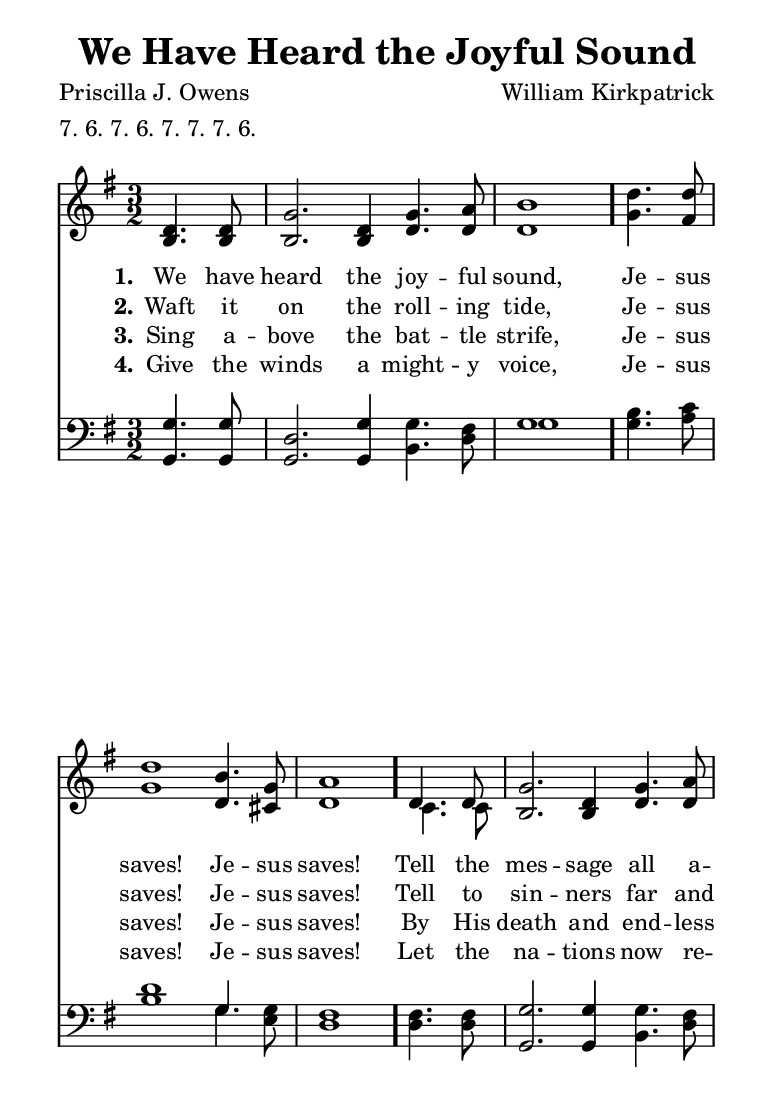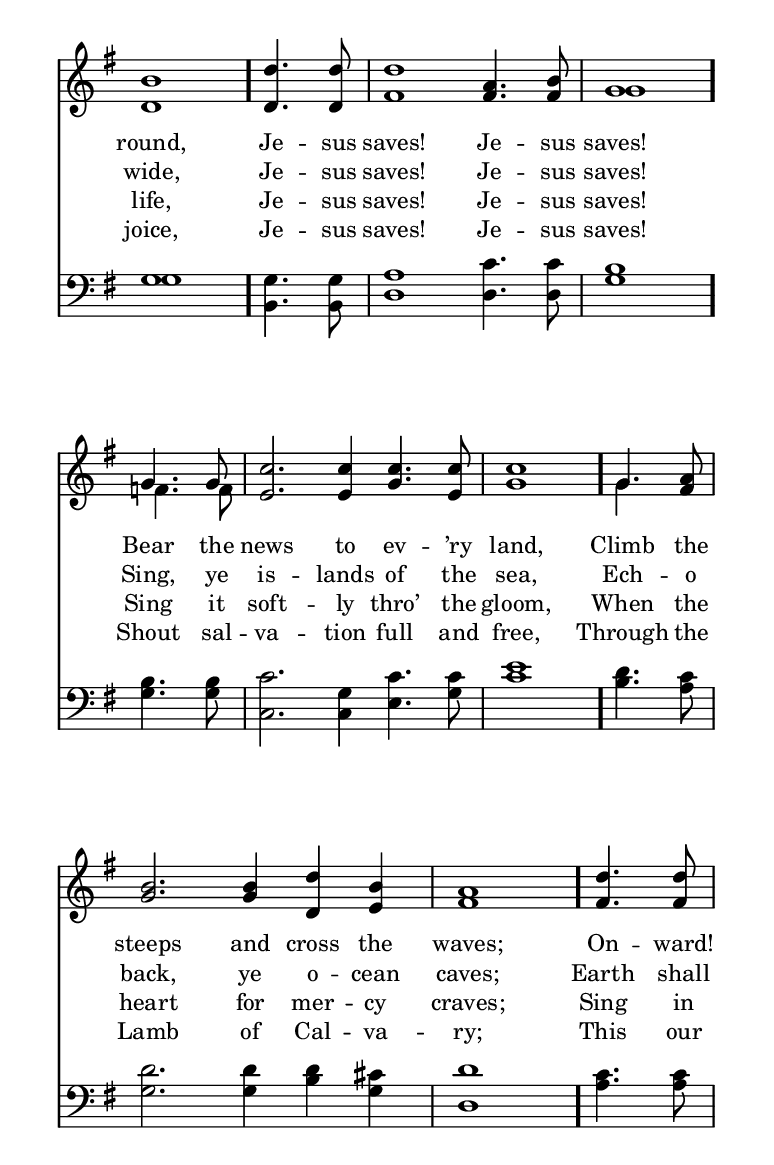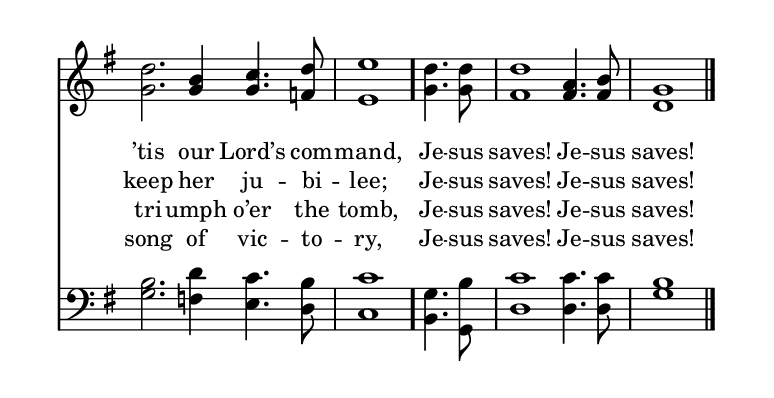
\include "common/global.ily"
\paper {
  \include "common/paper.ily"
}

\header{
  %gospel
  hymnnumber = "132"
  title = "We Have Heard the Joyful Sound"
  tunename = "Jesus Saves" % see https://hymnary.org/tune/we_have_heard_the_joyful_sou_kirkpatrick
  meter = "7. 6. 7. 6. 7. 7. 7. 6."
  poet = "Priscilla J. Owens" % see https://hymnary.org/text/we_have_heard_the_joyful_sound
  composer = "William Kirkpatrick" % see https://hymnary.org/tune/we_have_heard_the_joyful_sou_kirkpatrick
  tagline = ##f
}

% for fermata in MIDI
ta = { \tempo 2=80 }
tb = { \tempo 2=40 }

patternAA = { c4. c8 | c2. c4 c4. c8 | c1 }
patternAB = { c4. c8 | c2. c4 c4  c4 | c1 }

patternBA = { c4. c8 | c1 c4. c8 | c1 }

global = {
  \include "common/overrides.ily"
  \override Staff.TimeSignature.style = #'numbered
  \time 3/2
  \override Score.MetronomeMark.transparent = ##t % hide all fermata changes too
  \ta
  \key g \major
  \partial 2
  \autoBeamOff
}

notesSoprano = {
\global
\relative c' {

  \changePitch \patternAA { d d | g d g a | b }
  \changePitch \patternBA { d d | d b g | a }
  \changePitch \patternAA { d, d | g d g a | b }
  \changePitch \patternBA { d d | d a b | g }

  \changePitch \patternAA { g g | c c c c | c }
  \changePitch \patternAB { g a | b b d b | a }
  \changePitch \patternAA { d d | d b c d | e }
  \changePitch \patternBA { d d | d a b | g }

  \bar "|."

}
}

notesAlto = {
\global
\relative e' {

  \changePitch \patternAA { b b | b b d d | d }
  \changePitch \patternBA { g fis | g d cis | d }
  \changePitch \patternAA { c c | b b d d | d }
  \changePitch \patternBA { d d | fis fis fis | g }

  \changePitch \patternAA { f f | e e g e | g }
  \changePitch \patternAB { g fis | g g d e | fis }
  \changePitch \patternAA { fis fis | g g g f | e }
  \changePitch \patternBA { g g | fis fis fis | d }

}
}

notesTenor = {
\global
\relative a {

  \changePitch \patternAA { g g | d g g fis | g }
  \changePitch \patternBA { b c | d g, g | fis }
  \changePitch \patternAA { fis fis | g g g fis | g }
  \changePitch \patternBA { g g | a c c | b }

  \changePitch \patternAA { b b | c g c c | e }
  \changePitch \patternAB { d c | d d d cis | d }
  \changePitch \patternAA { c c | b d c b | c }
  \changePitch \patternBA { g b | c c c | b }

}
}

notesBass = {
\global
\relative f, {

  \changePitch \patternAA { g g | g g b d | g }
  \changePitch \patternBA { g a | b g e | d }
  \changePitch \patternAA { d d | g, g b d | g }
  \changePitch \patternBA { b, b | d d d | g }

  \changePitch \patternAA { g g | c, c e g | c }
  \changePitch \patternAB { b a | g g b g | d }
  \changePitch \patternAA { a' a | g f e d | c }
  \changePitch \patternBA { b g | d' d d | g }

}
}

wordsA = \lyricmode {
\set stanza = "1."

We have heard the joy -- ful sound, \bar "."
Je -- sus saves! Je -- sus saves! \bar "." \eogbreak
Tell the mes -- sage all a -- round, \bar "."
Je -- sus saves! Je -- sus saves! \bar "." \eogbreak
Bear the news to ev -- ’ry land, \bar "."
Climb the steeps and cross the waves; \bar "." \eogbreak
On -- ward! ’tis our Lord’s com -- mand, \bar "."
Je -- sus saves! Je -- sus saves! \bar "." \eogbreak

}

wordsB = \lyricmode {
\set stanza = "2."

Waft it on the roll -- ing tide,
Je -- sus saves! Je -- sus saves!
Tell to sin -- ners far and wide,
Je -- sus saves! Je -- sus saves!
Sing, ye is -- lands of the sea,
Ech -- o back, ye o -- cean caves;
Earth shall keep her ju -- bi -- lee;
Je -- sus saves! Je -- sus saves!

}

wordsC = \lyricmode {
\set stanza = "3."

Sing a -- bove the bat -- tle strife,
Je -- sus saves! Je -- sus saves!
By His death and end -- less life,
Je -- sus saves! Je -- sus saves!
Sing it soft -- ly thro’ the gloom,
When the heart for mer -- cy craves;
Sing in tri -- umph o’er the tomb,
Je -- sus saves! Je -- sus saves!

}

wordsD = \lyricmode {
\set stanza = "4."

Give the winds a might -- y voice,
Je -- sus saves! Je -- sus saves!
Let the na -- tions now re -- joice,
Je -- sus saves! Je -- sus saves!
Shout sal -- va -- tion full and free,
Through the Lamb of Cal -- va -- ry;
This our song of vic -- to -- ry,
Je -- sus saves! Je -- sus saves!

}

\score {
  \context ChoirStaff <<
    \context Staff = upper <<
      \set Staff.autoBeaming = ##f
      \set ChoirStaff.systemStartDelimiter = #'SystemStartBar
      \set ChoirStaff.printPartCombineTexts = ##f
      \partcombine #'(2 . 11) \notesSoprano \notesAlto
      \context NullVoice = sopranos { \voiceOne << \notesSoprano >> }
      \context Lyrics = one   \lyricsto sopranos \wordsA
      \context Lyrics = two   \lyricsto sopranos \wordsB
      \context Lyrics = three \lyricsto sopranos \wordsC
      \context Lyrics = four  \lyricsto sopranos \wordsD
    >>
    \context Staff = men <<
      \set Staff.autoBeaming = ##f
      \clef bass
      \set ChoirStaff.printPartCombineTexts = ##f
      \partcombine #'(2 . 11) \notesTenor \notesBass
    >>
  >>
  \layout {
    \include "common/layout.ily"
  }
  #(cond ((ly:get-option 'eog-midi-permitted) #{ \midi{
    \include "common/midi.ily"
  } #}))
}

\version "2.19.49"  % necessary for upgrading to future LilyPond versions.

% vi:set et ts=2 sw=2 ai nocindent syntax=lilypond:
